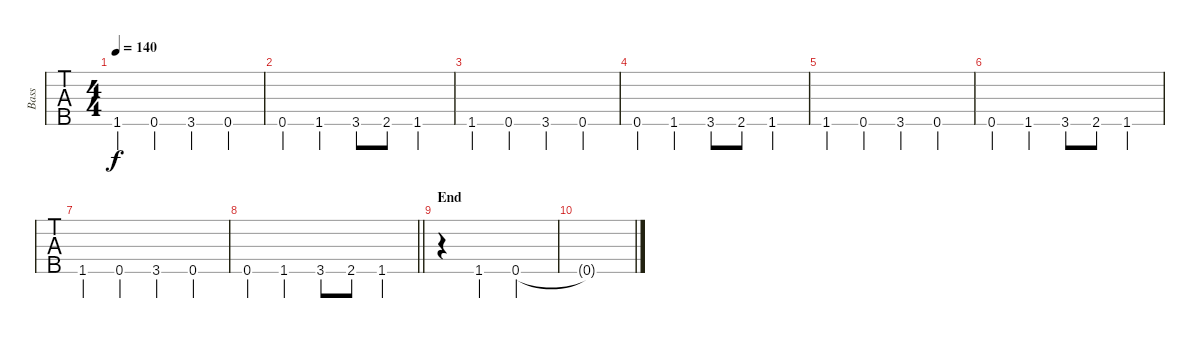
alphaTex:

\track ("Bass" "Bass") {instrument electricbasspick}
\staff {tabs}
\tuning (Eb2 Bb1 F1 C1 G0) {hide}
\ts (4 4)
\tempo 140
\clef f4
\ks c
1.5.4{dy f} 0.5.4 3.5.4 0.5.4 |
0.5.4 1.5.4 3.5.8 2.5.8 1.5.4 |
1.5.4 0.5.4 3.5.4 0.5.4 |
0.5.4 1.5.4 3.5.8 2.5.8 1.5.4 |
1.5.4 0.5.4 3.5.4 0.5.4 |
0.5.4 1.5.4 3.5.8 2.5.8 1.5.4 |
1.5.4 0.5.4 3.5.4 0.5.4 |
\barLineRight lightlight
0.5.4 1.5.4 3.5.8 2.5.8 1.5.4 |
\section ("" "End")
r.4 1.5.4 0.5.2 |
0.5{t}.1
